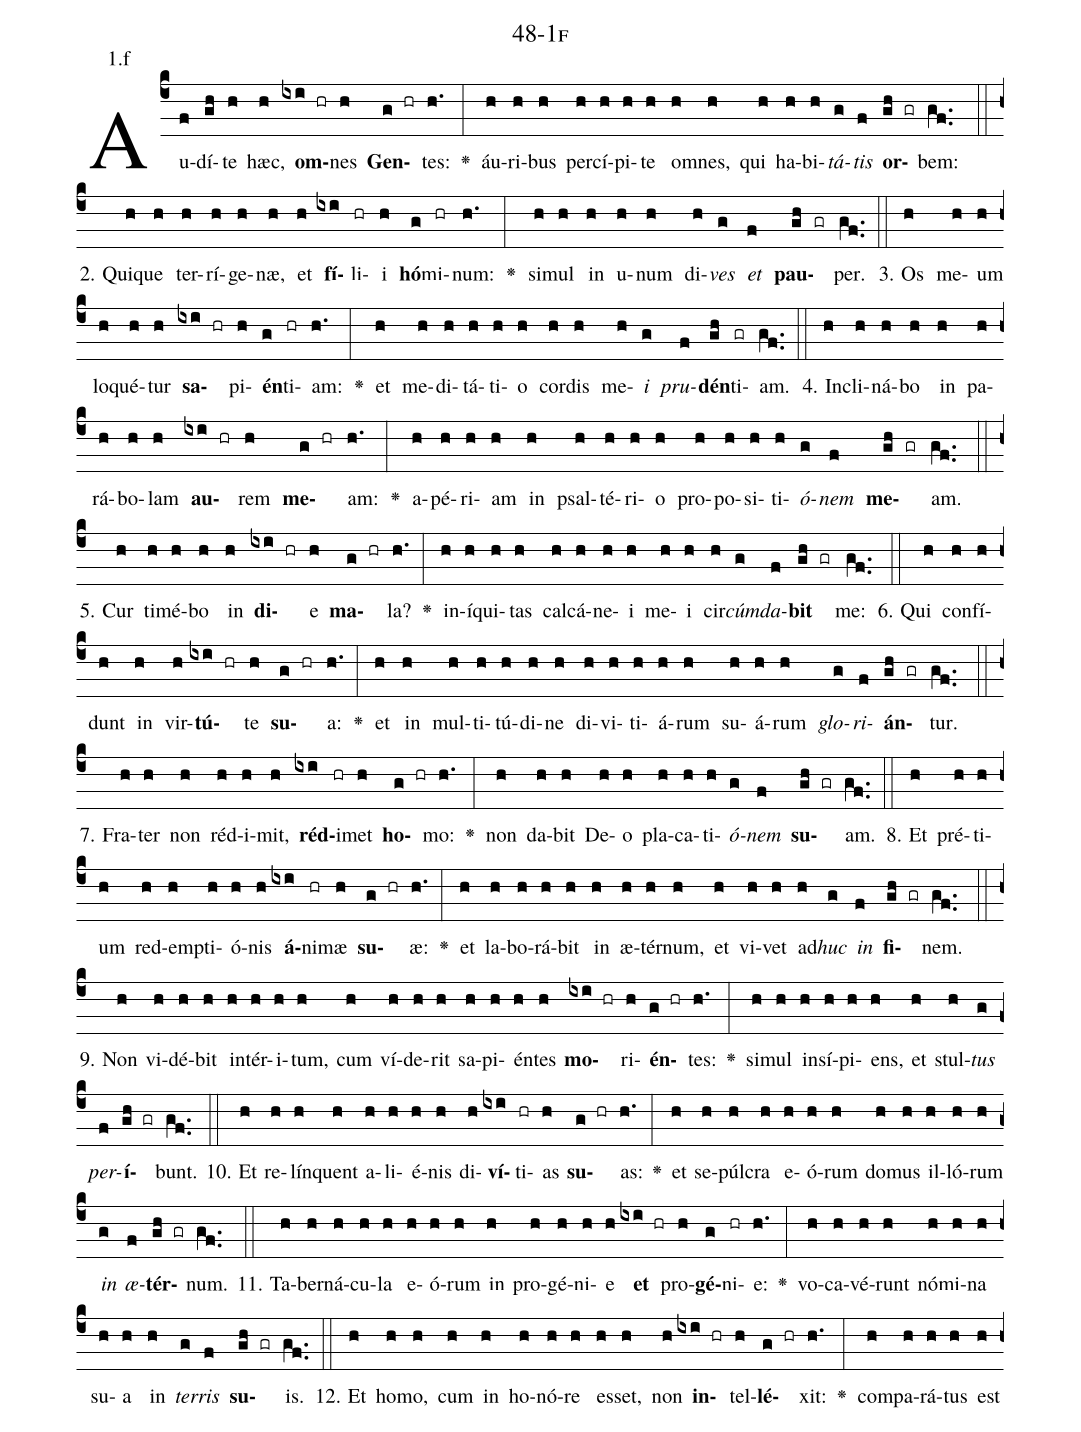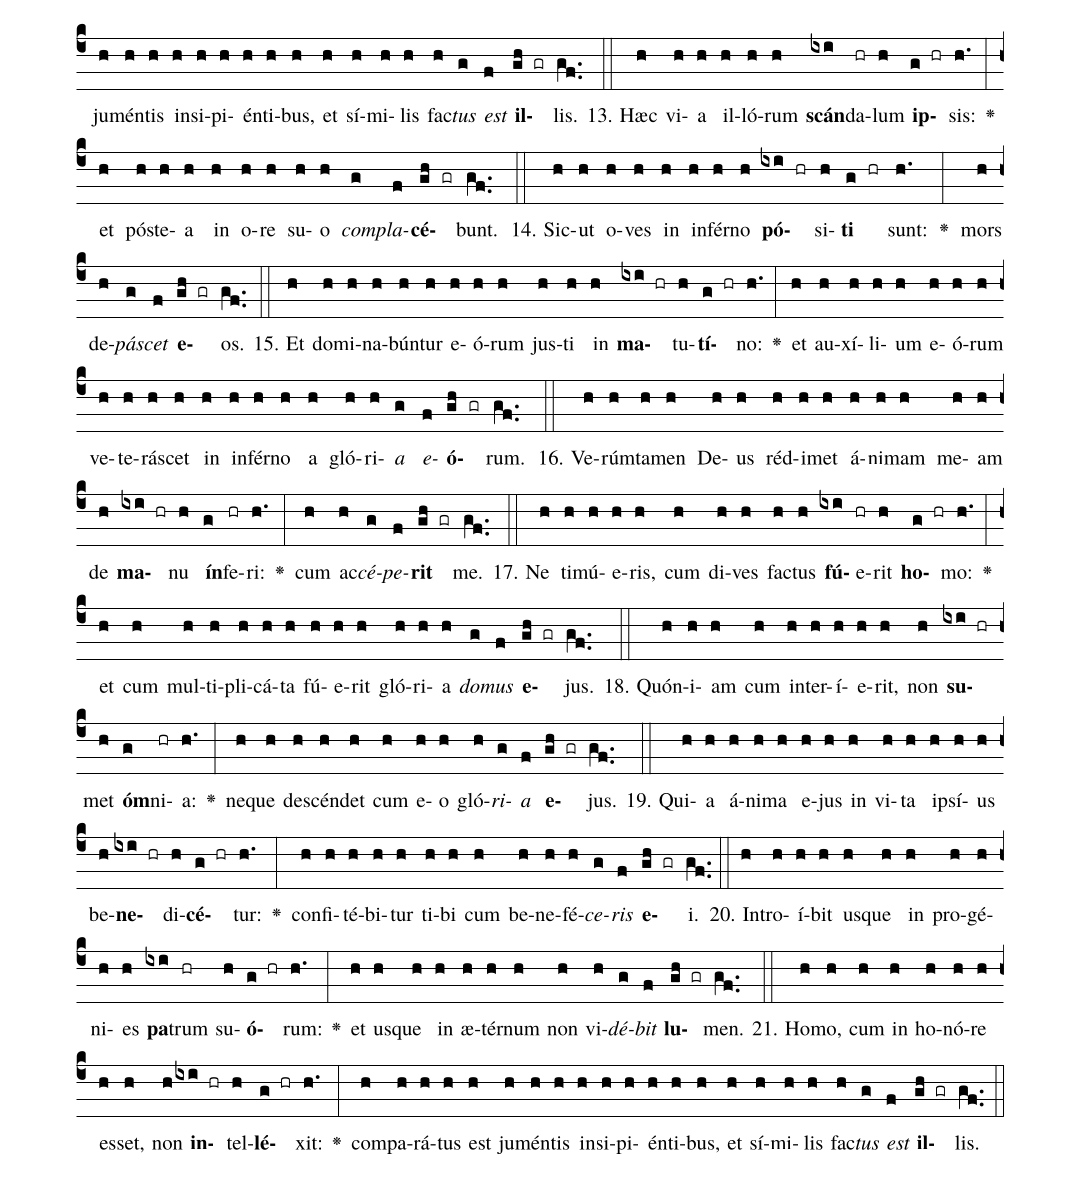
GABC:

name: 48-1f;
annotation: 1.f;
%%
(c4)Au(f)dí(gh)te(h) hæc,(h) <b>om</b>(ixi hr)nes(h) <b>Gen</b>(g hr)tes:(h.) <v>\greheightstar</v>(:) áu(h)ri(h)bus(h) per(h)cí(h)pi(h)te(h) om(h)nes,(h) qui(h) ha(h)bi(h)<i>tá</i>(g)<i>tis</i>(f) <b>or</b>(gh gr)bem:(gf..) (::)
2. Qui(h)que(h) ter(h)rí(h)ge(h)næ,(h) et(h) <b>fí</b>(ixi)li(hr)i(h) <b>hó</b>(g)mi(hr)num:(h.) <v>\greheightstar</v>(:) si(h)mul(h) in(h) u(h)num(h) di(h)<i>ves</i>(g) <i>et</i>(f) <b>pau</b>(gh gr)per.(gf..) (::)
3. Os(h) me(h)um(h) lo(h)qué(h)tur(h) <b>sa</b>(ixi hr)pi(h)<b>én</b>(g)ti(hr)am:(h.) <v>\greheightstar</v>(:) et(h) me(h)di(h)tá(h)ti(h)o(h) cor(h)dis(h) me(h)<i>i</i>(g) <i>pru</i>(f)<b>dén</b>(gh)ti(gr)am.(gf..) (::)
4. In(h)cli(h)ná(h)bo(h) in(h) pa(h)rá(h)bo(h)lam(h) <b>au</b>(ixi hr)rem(h) <b>me</b>(g hr)am:(h.) <v>\greheightstar</v>(:) a(h)pé(h)ri(h)am(h) in(h) psal(h)té(h)ri(h)o(h) pro(h)po(h)si(h)ti(h)<i>ó</i>(g)<i>nem</i>(f) <b>me</b>(gh gr)am.(gf..) (::)
5. Cur(h) ti(h)mé(h)bo(h) in(h) <b>di</b>(ixi hr)e(h) <b>ma</b>(g hr)la?(h.) <v>\greheightstar</v>(:) in(h)í(h)qui(h)tas(h) cal(h)cá(h)ne(h)i(h) me(h)i(h) cir(h)<i>cúm</i>(g)<i>da</i>(f)<b>bit</b>(gh gr) me:(gf..) (::)
6. Qui(h) con(h)fí(h)dunt(h) in(h) vir(h)<b>tú</b>(ixi hr)te(h) <b>su</b>(g hr)a:(h.) <v>\greheightstar</v>(:) et(h) in(h) mul(h)ti(h)tú(h)di(h)ne(h) di(h)vi(h)ti(h)á(h)rum(h) su(h)á(h)rum(h) <i>glo</i>(g)<i>ri</i>(f)<b>án</b>(gh gr)tur.(gf..) (::)
7. Fra(h)ter(h) non(h) réd(h)i(h)mit,(h) <b>réd</b>(ixi)i(hr)met(h) <b>ho</b>(g hr)mo:(h.) <v>\greheightstar</v>(:) non(h) da(h)bit(h) De(h)o(h) pla(h)ca(h)ti(h)<i>ó</i>(g)<i>nem</i>(f) <b>su</b>(gh gr)am.(gf..) (::)
8. Et(h) pré(h)ti(h)um(h) red(h)emp(h)ti(h)ó(h)nis(h) <b>á</b>(ixi)ni(hr)mæ(h) <b>su</b>(g hr)æ:(h.) <v>\greheightstar</v>(:) et(h) la(h)bo(h)rá(h)bit(h) in(h) æ(h)tér(h)num,(h) et(h) vi(h)vet(h) ad(h)<i>huc</i>(g) <i>in</i>(f) <b>fi</b>(gh gr)nem.(gf..) (::)
9. Non(h) vi(h)dé(h)bit(h) in(h)tér(h)i(h)tum,(h) cum(h) ví(h)de(h)rit(h) sa(h)pi(h)én(h)tes(h) <b>mo</b>(ixi hr)ri(h)<b>én</b>(g hr)tes:(h.) <v>\greheightstar</v>(:) si(h)mul(h) in(h)sí(h)pi(h)ens,(h) et(h) stul(h)<i>tus</i>(g) <i>per</i>(f)<b>í</b>(gh gr)bunt.(gf..) (::)
10. Et(h) re(h)lín(h)quent(h) a(h)li(h)é(h)nis(h) di(h)<b>ví</b>(ixi)ti(hr)as(h) <b>su</b>(g hr)as:(h.) <v>\greheightstar</v>(:) et(h) se(h)púl(h)cra(h) e(h)ó(h)rum(h) do(h)mus(h) il(h)ló(h)rum(h) <i>in</i>(g) <i>æ</i>(f)<b>tér</b>(gh gr)num.(gf..) (::)
11. Ta(h)ber(h)ná(h)cu(h)la(h) e(h)ó(h)rum(h) in(h) pro(h)gé(h)ni(h)e(h) <b>et</b>(ixi hr) pro(h)<b>gé</b>(g)ni(hr)e:(h.) <v>\greheightstar</v>(:) vo(h)ca(h)vé(h)runt(h) nó(h)mi(h)na(h) su(h)a(h) in(h) <i>ter</i>(g)<i>ris</i>(f) <b>su</b>(gh gr)is.(gf..) (::)
12. Et(h) ho(h)mo,(h) cum(h) in(h) ho(h)nó(h)re(h) es(h)set,(h) non(h) <b>in</b>(ixi hr)tel(h)<b>lé</b>(g hr)xit:(h.) <v>\greheightstar</v>(:) com(h)pa(h)rá(h)tus(h) est(h) ju(h)mén(h)tis(h) in(h)si(h)pi(h)én(h)ti(h)bus,(h) et(h) sí(h)mi(h)lis(h) fac(h)<i>tus</i>(g) <i>est</i>(f) <b>il</b>(gh gr)lis.(gf..) (::)
13. Hæc(h) vi(h)a(h) il(h)ló(h)rum(h) <b>scán</b>(ixi)da(hr)lum(h) <b>ip</b>(g hr)sis:(h.) <v>\greheightstar</v>(:) et(h) póst(h)e(h)a(h) in(h) o(h)re(h) su(h)o(h) <i>com</i>(g)<i>pla</i>(f)<b>cé</b>(gh gr)bunt.(gf..) (::)
14. Sic(h)ut(h) o(h)ves(h) in(h) in(h)fér(h)no(h) <b>pó</b>(ixi hr)si(h)<b>ti</b>(g hr) sunt:(h.) <v>\greheightstar</v>(:) mors(h) de(h)<i>pá</i>(g)<i>scet</i>(f) <b>e</b>(gh gr)os.(gf..) (::)
15. Et(h) do(h)mi(h)na(h)bún(h)tur(h) e(h)ó(h)rum(h) jus(h)ti(h) in(h) <b>ma</b>(ixi hr)tu(h)<b>tí</b>(g hr)no:(h.) <v>\greheightstar</v>(:) et(h) au(h)xí(h)li(h)um(h) e(h)ó(h)rum(h) ve(h)te(h)rá(h)scet(h) in(h) in(h)fér(h)no(h) a(h) gló(h)ri(h)<i>a</i>(g) <i>e</i>(f)<b>ó</b>(gh gr)rum.(gf..) (::)
16. Ve(h)rúm(h)ta(h)men(h) De(h)us(h) réd(h)i(h)met(h) á(h)ni(h)mam(h) me(h)am(h) de(h) <b>ma</b>(ixi hr)nu(h) <b>ín</b>(g)fe(hr)ri:(h.) <v>\greheightstar</v>(:) cum(h) ac(h)<i>cé</i>(g)<i>pe</i>(f)<b>rit</b>(gh gr) me.(gf..) (::)
17. Ne(h) ti(h)mú(h)e(h)ris,(h) cum(h) di(h)ves(h) fac(h)tus(h) <b>fú</b>(ixi)e(hr)rit(h) <b>ho</b>(g hr)mo:(h.) <v>\greheightstar</v>(:) et(h) cum(h) mul(h)ti(h)pli(h)cá(h)ta(h) fú(h)e(h)rit(h) gló(h)ri(h)a(h) <i>do</i>(g)<i>mus</i>(f) <b>e</b>(gh gr)jus.(gf..) (::)
18. Quón(h)i(h)am(h) cum(h) in(h)ter(h)í(h)e(h)rit,(h) non(h) <b>su</b>(ixi hr)met(h) <b>óm</b>(g)ni(hr)a:(h.) <v>\greheightstar</v>(:) ne(h)que(h) de(h)scén(h)det(h) cum(h) e(h)o(h) gló(h)<i>ri</i>(g)<i>a</i>(f) <b>e</b>(gh gr)jus.(gf..) (::)
19. Qui(h)a(h) á(h)ni(h)ma(h) e(h)jus(h) in(h) vi(h)ta(h) ip(h)sí(h)us(h) be(h)<b>ne</b>(ixi hr)di(h)<b>cé</b>(g hr)tur:(h.) <v>\greheightstar</v>(:) con(h)fi(h)té(h)bi(h)tur(h) ti(h)bi(h) cum(h) be(h)ne(h)fé(h)<i>ce</i>(g)<i>ris</i>(f) <b>e</b>(gh gr)i.(gf..) (::)
20. In(h)tro(h)í(h)bit(h) us(h)que(h) in(h) pro(h)gé(h)ni(h)es(h) <b>pa</b>(ixi)trum(hr) su(h)<b>ó</b>(g hr)rum:(h.) <v>\greheightstar</v>(:) et(h) us(h)que(h) in(h) æ(h)tér(h)num(h) non(h) vi(h)<i>dé</i>(g)<i>bit</i>(f) <b>lu</b>(gh gr)men.(gf..) (::)
21. Ho(h)mo,(h) cum(h) in(h) ho(h)nó(h)re(h) es(h)set,(h) non(h) <b>in</b>(ixi hr)tel(h)<b>lé</b>(g hr)xit:(h.) <v>\greheightstar</v>(:) com(h)pa(h)rá(h)tus(h) est(h) ju(h)mén(h)tis(h) in(h)si(h)pi(h)én(h)ti(h)bus,(h) et(h) sí(h)mi(h)lis(h) fac(h)<i>tus</i>(g) <i>est</i>(f) <b>il</b>(gh gr)lis.(gf..) (::)
